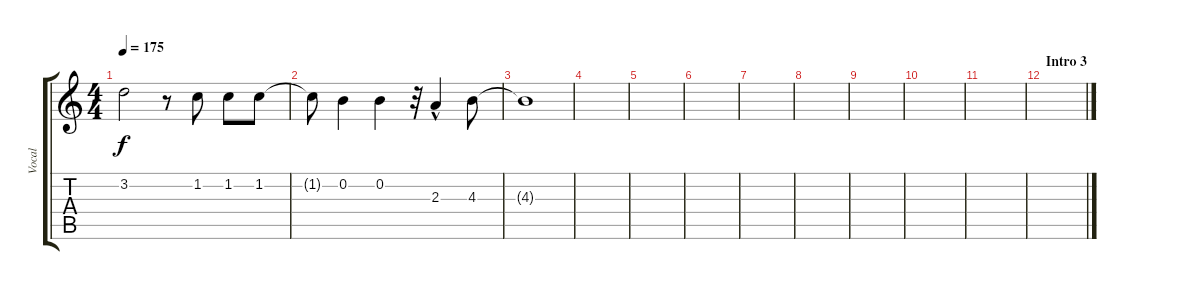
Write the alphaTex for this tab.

\track ("Vocal" "Vocal") {instrument electricguitarjazz}
\staff {score tabs}
\tuning (E4 B3 G3 D3 A2 E2) {hide}
\ts (4 4)
\tempo 175
\clef g2
\ks c
3.2{t}.2{dy f} r.8 1.2.8 1.2.8 1.2.8 |
1.2{t}.8 0.2.4 0.2.4 r.32 2.3{hac}.4 4.3.8 |
4.3{t}.1 |
|
|
|
|
|
|
|
|
\section ("" "Intro 3")
